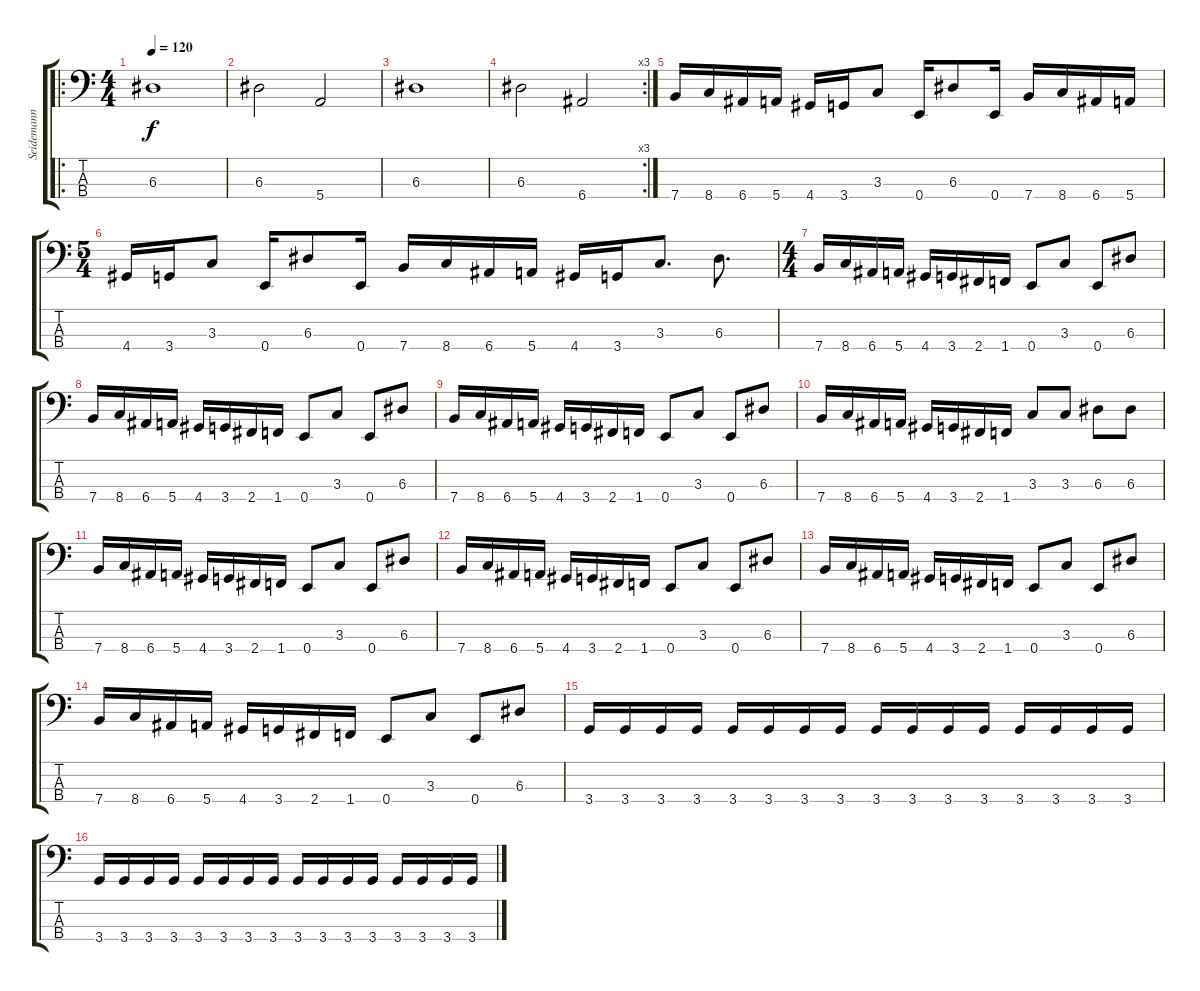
\track ("Seidemann" "Seidemann") {instrument electricbassfinger}
\staff {score tabs}
\tuning (G2 D2 A1 E1) {hide}
\ro
\ts (4 4)
\tempo 120
\clef f4
\ks c
6.3.1{dy f} |
6.3.2 5.4.2 |
6.3.1 |
\rc 3
6.3.2 6.4.2 |
7.4.16 8.4.16 6.4.16 5.4.16 4.4.16 3.4.16 3.3.8 0.4.16 6.3.8 0.4.16 7.4.16 8.4.16 6.4.16 5.4.16 |
\ts (5 4)
4.4.16 3.4.16 3.3.8 0.4.16 6.3.8 0.4.16 7.4.16 8.4.16 6.4.16 5.4.16 4.4.16 3.4.16 3.3.8{d} 6.3.8{d} |
\ts (4 4)
7.4.16 8.4.16 6.4.16 5.4.16 4.4.16 3.4.16 2.4.16 1.4.16 0.4.8 3.3.8 0.4.8 6.3.8 |
7.4.16 8.4.16 6.4.16 5.4.16 4.4.16 3.4.16 2.4.16 1.4.16 0.4.8 3.3.8 0.4.8 6.3.8 |
7.4.16 8.4.16 6.4.16 5.4.16 4.4.16 3.4.16 2.4.16 1.4.16 0.4.8 3.3.8 0.4.8 6.3.8 |
7.4.16 8.4.16 6.4.16 5.4.16 4.4.16 3.4.16 2.4.16 1.4.16 3.3.8 3.3.8 6.3.8 6.3.8 |
7.4.16 8.4.16 6.4.16 5.4.16 4.4.16 3.4.16 2.4.16 1.4.16 0.4.8 3.3.8 0.4.8 6.3.8 |
7.4.16 8.4.16 6.4.16 5.4.16 4.4.16 3.4.16 2.4.16 1.4.16 0.4.8 3.3.8 0.4.8 6.3.8 |
7.4.16 8.4.16 6.4.16 5.4.16 4.4.16 3.4.16 2.4.16 1.4.16 0.4.8 3.3.8 0.4.8 6.3.8 |
7.4.16 8.4.16 6.4.16 5.4.16 4.4.16 3.4.16 2.4.16 1.4.16 0.4.8 3.3.8 0.4.8 6.3.8 |
3.4.16 3.4.16 3.4.16 3.4.16 3.4.16 3.4.16 3.4.16 3.4.16 3.4.16 3.4.16 3.4.16 3.4.16 3.4.16 3.4.16 3.4.16 3.4.16 |
3.4.16 3.4.16 3.4.16 3.4.16 3.4.16 3.4.16 3.4.16 3.4.16 3.4.16 3.4.16 3.4.16 3.4.16 3.4.16 3.4.16 3.4.16 3.4.16
